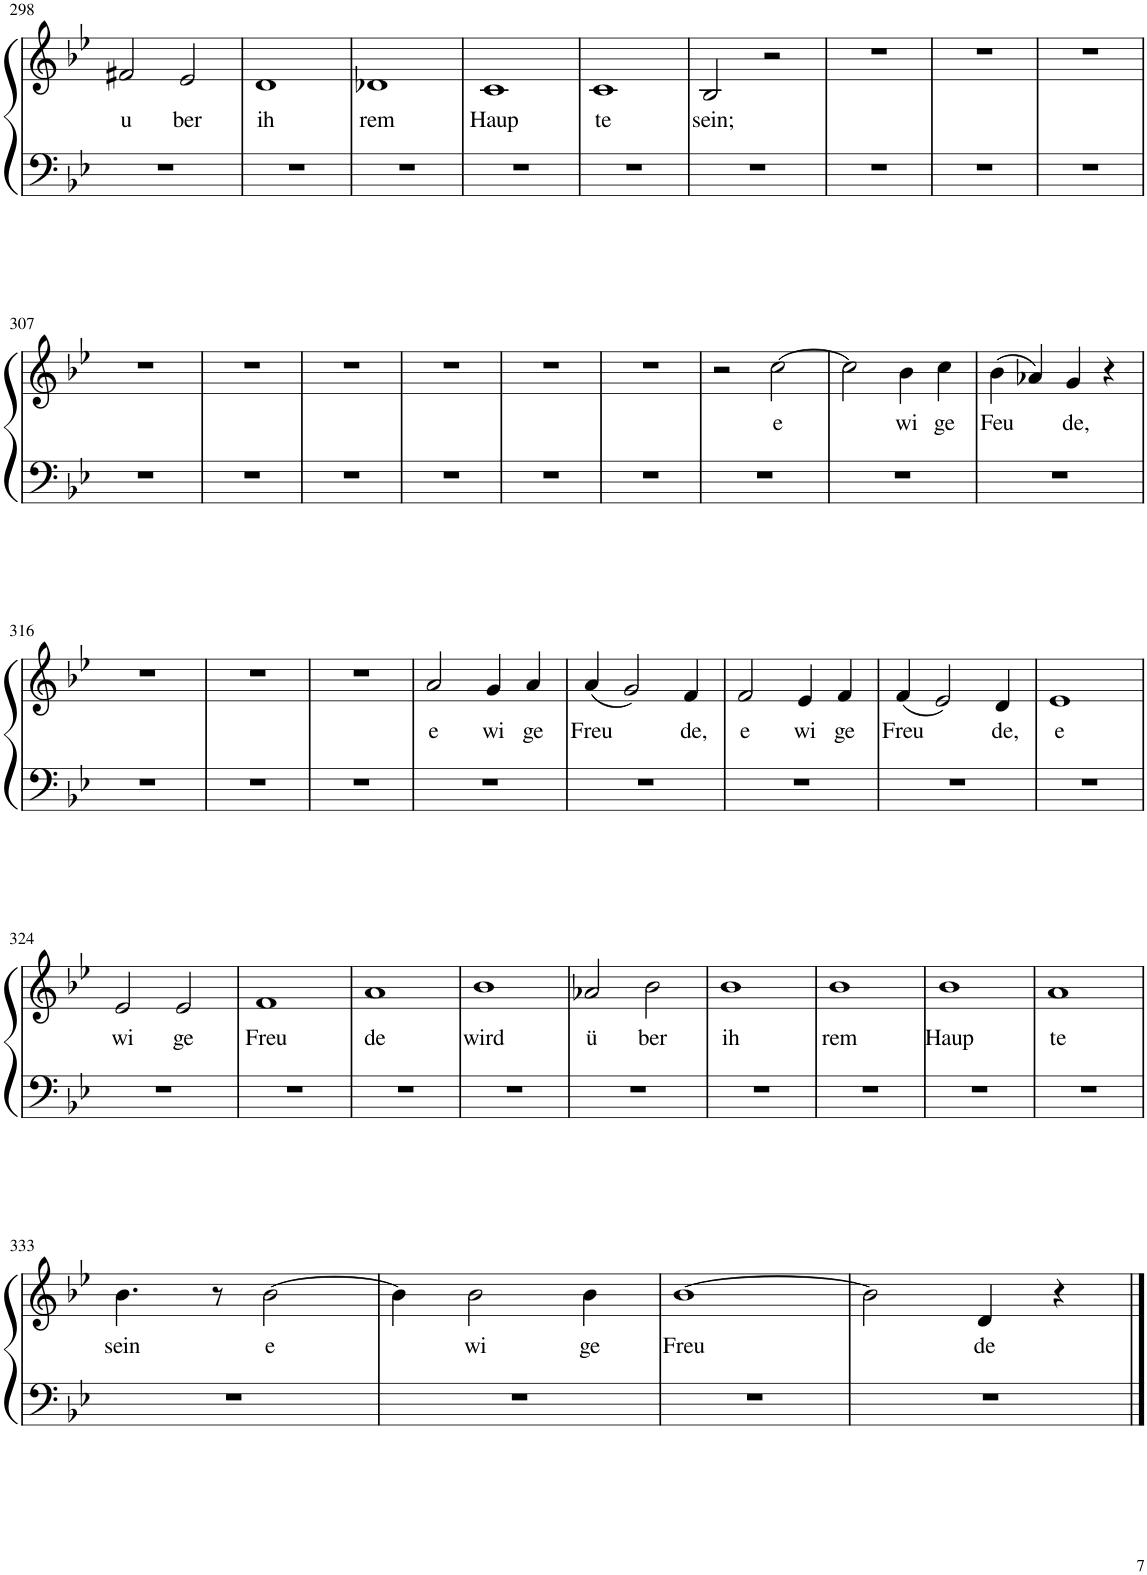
**kern	**kern	**text
*part1	*part1	*part1
*staff2	*staff1	*staff1
*I"Piano	*	*
*I'Pno.	*	*
!!LO:PB:g=z
*clefF4	*clefG2	*
*k[b-e-]	*k[b-e-]	*
*M4/4	*M4/4	*
*met(c)	*met(c)	*
=298	=298	=298
!	!	!LO:LY:b
1r	2f#X/	u
!	!	!LO:LY:b
.	2e-/	ber
=299	=299	=299
!	!	!LO:LY:b
1r	1d	ih
=300	=300	=300
!	!	!LO:LY:b
1r	1d-X	rem
=301	=301	=301
!	!	!LO:LY:b
1r	1c	Haup
=302	=302	=302
!	!	!LO:LY:b
1r	1c	te
=303	=303	=303
!	!	!LO:LY:b
1r	2B-/	sein;
.	2r	.
=304	=304	=304
1r	1r	.
=305	=305	=305
1r	1r	.
=306	=306	=306
1r	1r	.
!!LO:LB:g=z
=307	=307	=307
1r	1r	.
=308	=308	=308
1r	1r	.
=309	=309	=309
1r	1r	.
=310	=310	=310
1r	1r	.
=311	=311	=311
1r	1r	.
=312	=312	=312
1r	1r	.
=313	=313	=313
1r	2r	.
!	!	!LO:LY:b
.	[2cc\	e
=314	=314	=314
1r	2cc\]	.
!	!	!LO:LY:b
.	4b-\	wi
!	!	!LO:LY:b
.	4cc\	ge
=315	=315	=315
!	!	!LO:LY:b
1r	(4b-\	Feu
.	4a-X/)	.
!	!	!LO:LY:b
.	4g/	de,
.	4r	.
!!LO:LB:g=z
=316	=316	=316
1r	1r	.
=317	=317	=317
1r	1r	.
=318	=318	=318
1r	1r	.
=319	=319	=319
!	!	!LO:LY:b
1r	2a/	e
!	!	!LO:LY:b
.	4g/	wi
!	!	!LO:LY:b
.	4a/	ge
=320	=320	=320
!	!	!LO:LY:b
1r	(4a/	Freu
.	2g/)	.
!	!	!LO:LY:b
.	4f/	de,
=321	=321	=321
!	!	!LO:LY:b
1r	2f/	e
!	!	!LO:LY:b
.	4e-/	wi
!	!	!LO:LY:b
.	4f/	ge
=322	=322	=322
!	!	!LO:LY:b
1r	(4f/	Freu
.	2e-/)	.
!	!	!LO:LY:b
.	4d/	de,
=323	=323	=323
!	!	!LO:LY:b
1r	1e-	e
!!LO:LB:g=z
=324	=324	=324
!	!	!LO:LY:b
1r	2e-/	wi
!	!	!LO:LY:b
.	2e-/	ge
=325	=325	=325
!	!	!LO:LY:b
1r	1f	Freu
=326	=326	=326
!	!	!LO:LY:b
1r	1a	de
=327	=327	=327
!	!	!LO:LY:b
1r	1b-	wird
=328	=328	=328
!	!	!LO:LY:b
1r	2a-X/	ü
!	!	!LO:LY:b
.	2b-\	ber
=329	=329	=329
!	!	!LO:LY:b
1r	1b-	ih
=330	=330	=330
!	!	!LO:LY:b
1r	1b-	rem
=331	=331	=331
!	!	!LO:LY:b
1r	1b-	Haup
=332	=332	=332
!	!	!LO:LY:b
1r	1a	te
!!LO:LB:g=z
=333	=333	=333
!	!	!LO:LY:b
1r	4.b-\	sein
.	8r	.
!	!	!LO:LY:b
.	[2b-\	e
=334	=334	=334
1r	4b-\]	.
!	!	!LO:LY:b
.	2b-\	wi
!	!	!LO:LY:b
.	4b-\	ge
=335	=335	=335
!	!	!LO:LY:b
1r	[1b-	Freu
=336	=336	=336
1r	2b-\]	.
!	!	!LO:LY:b
.	4d/	de
.	4r	.
==	==	==
*-	*-	*-
